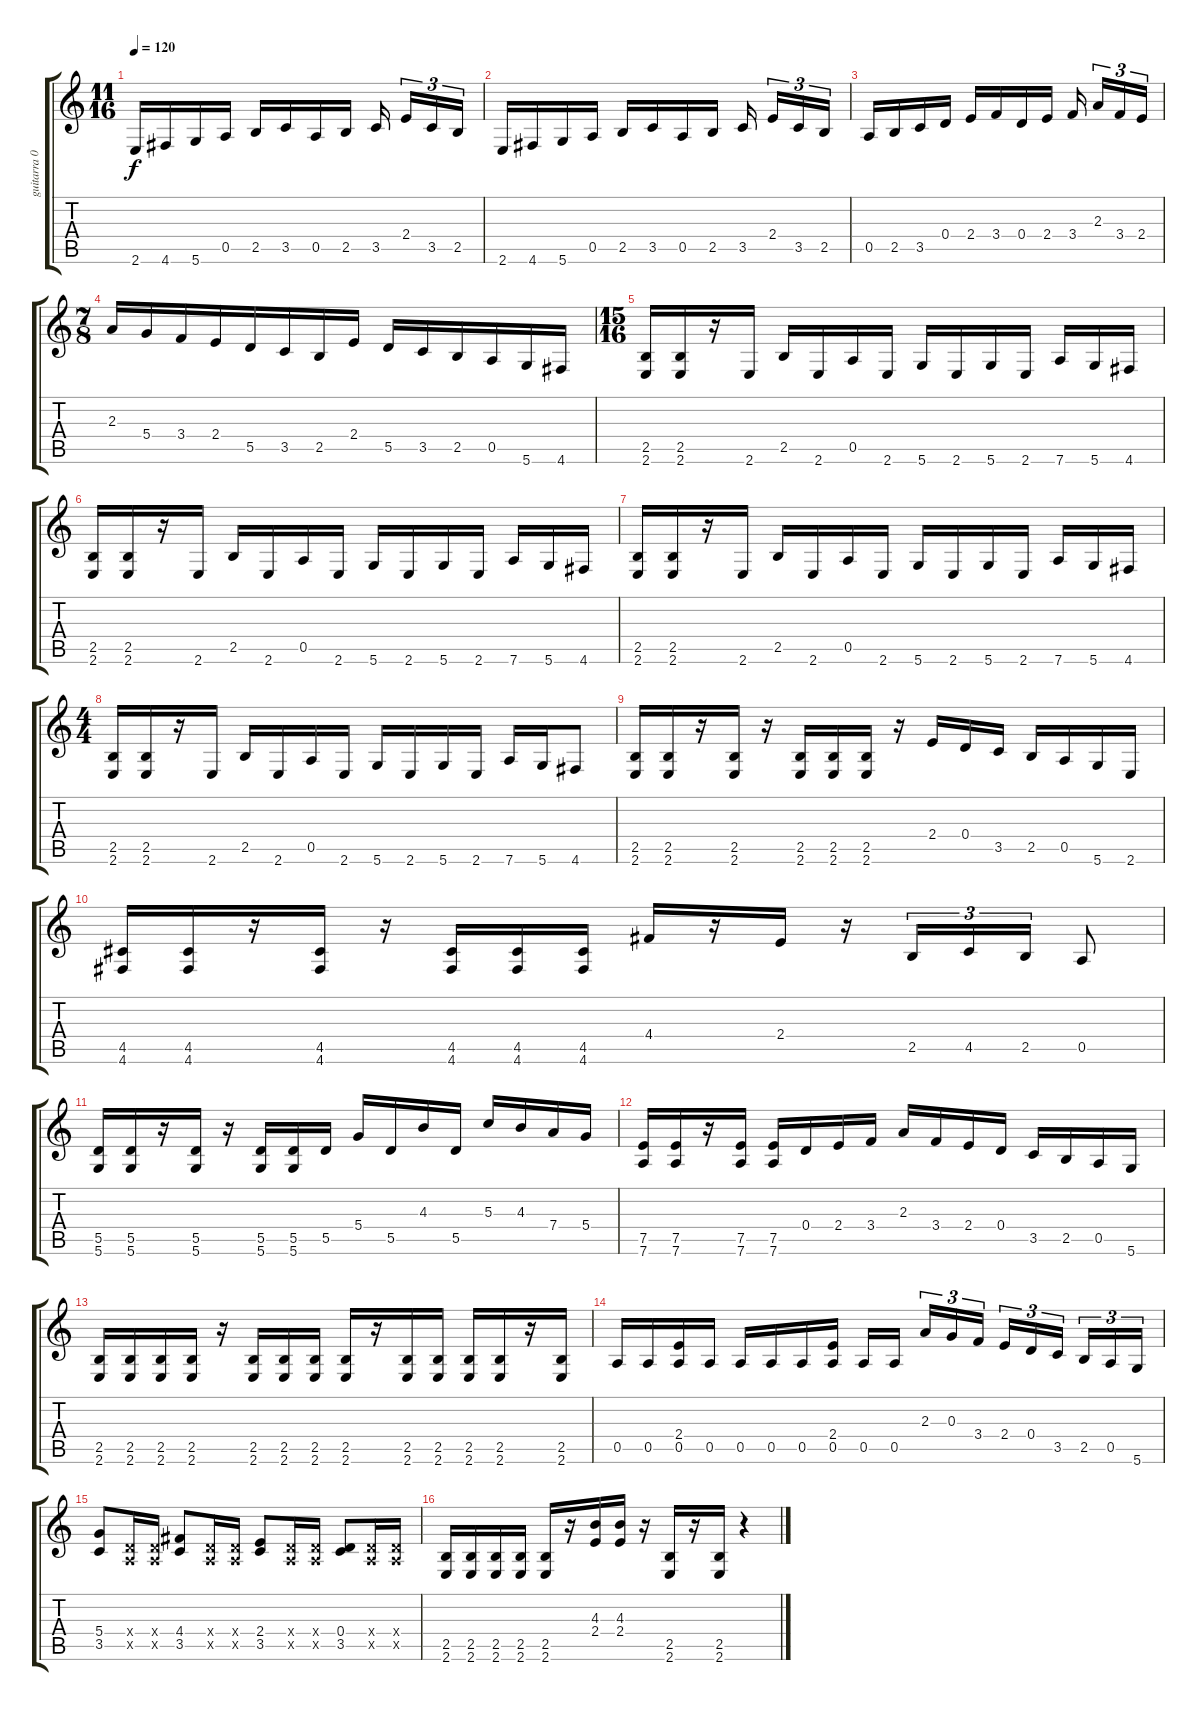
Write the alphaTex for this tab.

\track ("guitarra 02" "guitarra 0") {instrument distortionguitar}
\staff {score tabs}
\tuning (E4 B3 G3 D3 A2 D2) {hide}
\ts (11 16)
\tempo 120
\clef g2
\ks c
2.6.16{dy f} 4.6.16 5.6.16 0.5.16 2.5.16 3.5.16 0.5.16 2.5.16 3.5.16 2.4.16{tu (3 2)} 3.5.16{tu (3 2)} 2.5.16{tu (3 2)} |
2.6.16 4.6.16 5.6.16 0.5.16 2.5.16 3.5.16 0.5.16 2.5.16 3.5.16 2.4.16{tu (3 2)} 3.5.16{tu (3 2)} 2.5.16{tu (3 2)} |
0.5.16 2.5.16 3.5.16 0.4.16 2.4.16 3.4.16 0.4.16 2.4.16 3.4.16 2.3.16{tu (3 2)} 3.4.16{tu (3 2)} 2.4.16{tu (3 2)} |
\ts (7 8)
2.3.16 5.4.16 3.4.16 2.4.16 5.5.16 3.5.16 2.5.16 2.4.16 5.5.16 3.5.16 2.5.16 0.5.16 5.6.16 4.6.16 |
\ts (15 16)
(2.5 2.6).16 (2.5 2.6).16 r.16 2.6.16 2.5.16 2.6.16 0.5.16 2.6.16 5.6.16 2.6.16 5.6.16 2.6.16 7.6.16 5.6.16 4.6.16 |
(2.5 2.6).16 (2.5 2.6).16 r.16 2.6.16 2.5.16 2.6.16 0.5.16 2.6.16 5.6.16 2.6.16 5.6.16 2.6.16 7.6.16 5.6.16 4.6.16 |
(2.5 2.6).16 (2.5 2.6).16 r.16 2.6.16 2.5.16 2.6.16 0.5.16 2.6.16 5.6.16 2.6.16 5.6.16 2.6.16 7.6.16 5.6.16 4.6.16 |
\ts (4 4)
(2.5 2.6).16 (2.5 2.6).16 r.16 2.6.16 2.5.16 2.6.16 0.5.16 2.6.16 5.6.16 2.6.16 5.6.16 2.6.16 7.6.16 5.6.16 4.6.8 |
(2.5 2.6).16 (2.5 2.6).16 r.16 (2.5 2.6).16 r.16 (2.5 2.6).16 (2.5 2.6).16 (2.5 2.6).16 r.16 2.4.16 0.4.16 3.5.16 2.5.16 0.5.16 5.6.16 2.6.16 |
(4.5 4.6).16 (4.5 4.6).16 r.16 (4.5 4.6).16 r.16 (4.5 4.6).16 (4.5 4.6).16 (4.5 4.6).16 4.4.16 r.16 2.4.16 r.16 2.5.16{tu (3 2)} 4.5.16{tu (3 2)} 2.5.16{tu (3 2)} 0.5.8 |
(5.5 5.6).16 (5.5 5.6).16 r.16 (5.5 5.6).16 r.16 (5.5 5.6).16 (5.5 5.6).16 5.5.16 5.4.16 5.5.16 4.3.16 5.5.16 5.3.16 4.3.16 7.4.16 5.4.16 |
(7.5 7.6).16 (7.5 7.6).16 r.16 (7.5 7.6).16 (7.5 7.6).16 0.4.16 2.4.16 3.4.16 2.3.16 3.4.16 2.4.16 0.4.16 3.5.16 2.5.16 0.5.16 5.6.16 |
(2.5 2.6).16 (2.5 2.6).16 (2.5 2.6).16 (2.5 2.6).16 r.16 (2.5 2.6).16 (2.5 2.6).16 (2.5 2.6).16 (2.5 2.6).16 r.16 (2.5 2.6).16 (2.5 2.6).16 (2.5 2.6).16 (2.5 2.6).16 r.16 (2.5 2.6).16 |
0.5.16 0.5.16 (2.4 0.5).16 0.5.16 0.5.16 0.5.16 0.5.16 (2.4 0.5).16 0.5.16 0.5.16 2.3.16{tu (3 2)} 0.3.16{tu (3 2)} 3.4.16{tu (3 2)} 2.4.16{tu (3 2)} 0.4.16{tu (3 2)} 3.5.16{tu (3 2)} 2.5.16{tu (3 2)} 0.5.16{tu (3 2)} 5.6.16{tu (3 2)} |
(5.4 3.5).8 (0.4{x} 0.5{x}).16 (0.4{x} 0.5{x}).16 (4.4 3.5).8 (0.4{x} 0.5{x}).16 (0.4{x} 0.5{x}).16 (2.4 3.5).8 (0.4{x} 0.5{x}).16 (0.4{x} 0.5{x}).16 (0.4 3.5).8 (0.4{x} 0.5{x}).16 (0.4{x} 0.5{x}).16 |
(2.5 2.6).16 (2.5 2.6).16 (2.5 2.6).16 (2.5 2.6).16 (2.5 2.6).16 r.16 (4.3 2.4).16 (4.3 2.4).16 r.16 (2.5 2.6).16 r.16 (2.5 2.6).16 r.4
